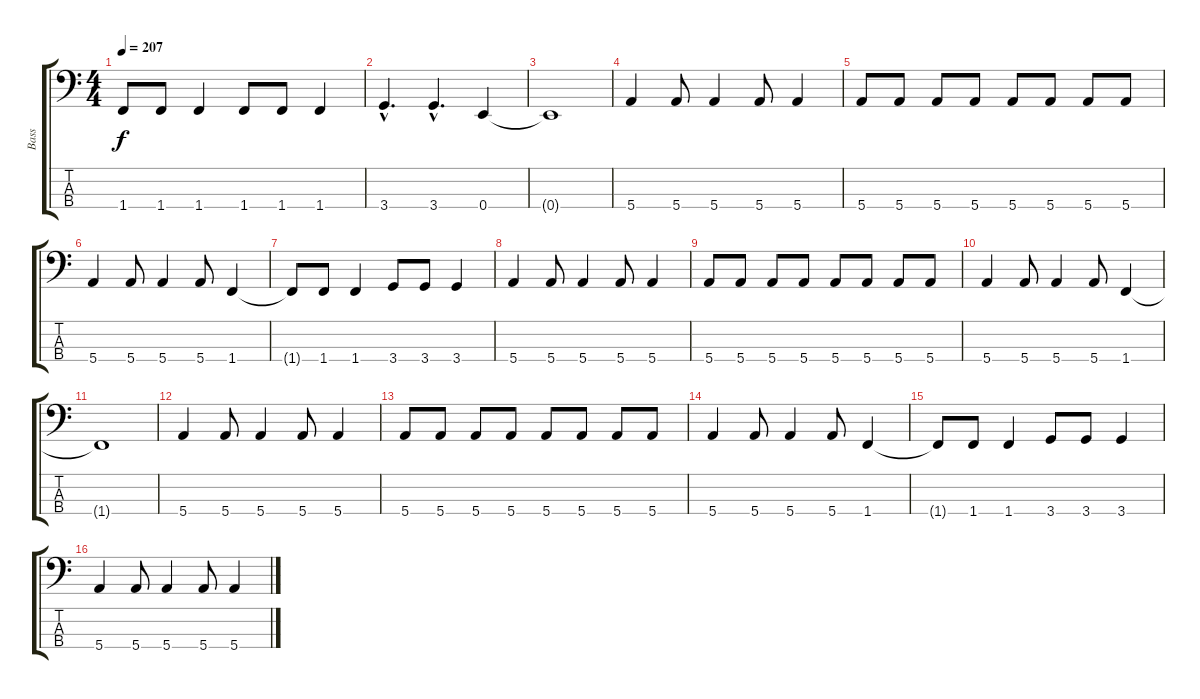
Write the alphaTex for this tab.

\track ("Bass" "Bass") {instrument electricbassfinger}
\staff {score tabs}
\tuning (G2 D2 A1 E1) {hide}
\ts (4 4)
\tempo 207
\clef f4
\ks c
1.4{t}.8{dy f} 1.4.8 1.4.4 1.4.8 1.4.8 1.4.4 |
3.4{hac}.4{d} 3.4{hac}.4{d} 0.4.4 |
0.4{t}.1 |
5.4.4 5.4.8 5.4.4 5.4.8 5.4.4 |
5.4.8 5.4.8 5.4.8 5.4.8 5.4.8 5.4.8 5.4.8 5.4.8 |
5.4.4 5.4.8 5.4.4 5.4.8 1.4.4 |
1.4{t}.8 1.4.8 1.4.4 3.4.8 3.4.8 3.4.4 |
5.4.4 5.4.8 5.4.4 5.4.8 5.4.4 |
5.4.8 5.4.8 5.4.8 5.4.8 5.4.8 5.4.8 5.4.8 5.4.8 |
5.4.4 5.4.8 5.4.4 5.4.8 1.4.4 |
1.4{t}.1 |
5.4.4 5.4.8 5.4.4 5.4.8 5.4.4 |
5.4.8 5.4.8 5.4.8 5.4.8 5.4.8 5.4.8 5.4.8 5.4.8 |
5.4.4 5.4.8 5.4.4 5.4.8 1.4.4 |
1.4{t}.8 1.4.8 1.4.4 3.4.8 3.4.8 3.4.4 |
5.4.4 5.4.8 5.4.4 5.4.8 5.4.4
